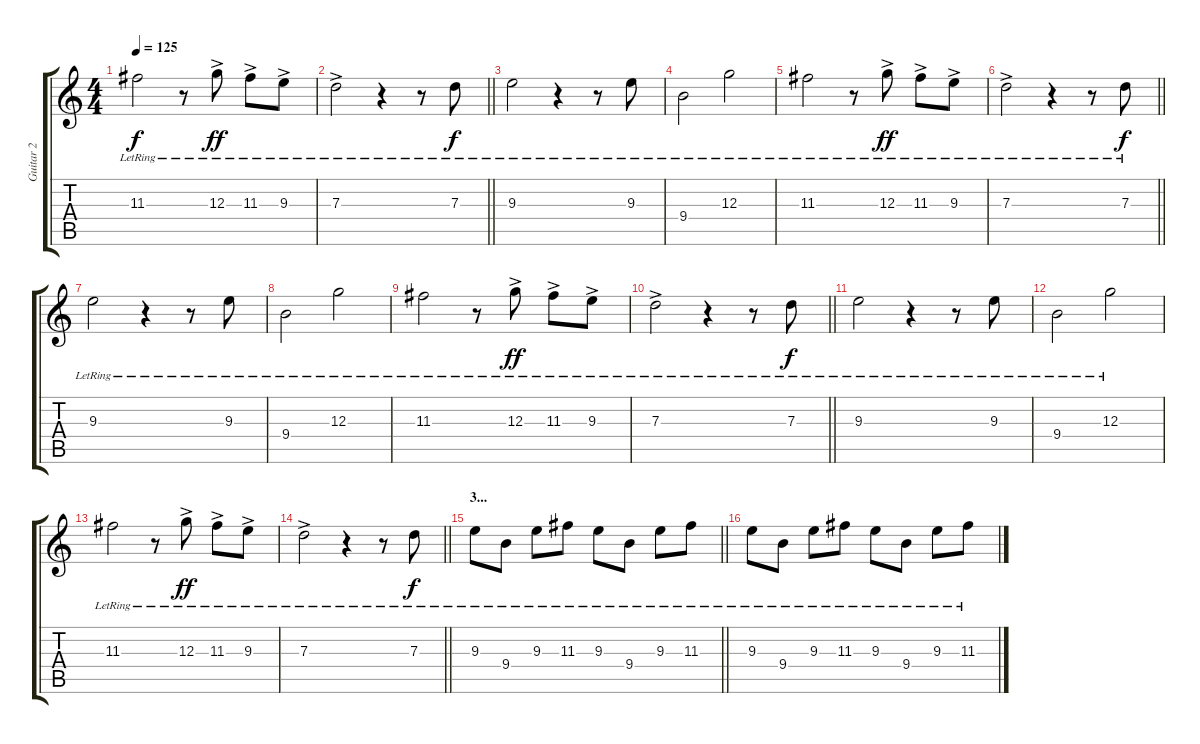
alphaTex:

\track ("Guitar 2" "Guitar 2") {instrument acousticguitarnylon}
\staff {score tabs}
\tuning (E4 B3 G3 D3 A2 E2) {hide}
\ts (4 4)
\tempo 125
\clef g2
\ks c
11.3{lr}.2{dy f} r.8 12.3{ac lr}.8{dy ff} 11.3{ac lr}.8 9.3{ac lr}.8 |
\barLineRight lightlight
7.3{ac lr}.2 r.4 r.8 7.3{lr}.8{dy f} |
9.3{lr}.2 r.4 r.8 9.3{lr}.8 |
9.4{lr}.2 12.3{lr}.2 |
11.3{lr}.2 r.8 12.3{ac lr}.8{dy ff} 11.3{ac lr}.8 9.3{ac lr}.8 |
\barLineRight lightlight
7.3{ac lr}.2 r.4 r.8 7.3{lr}.8{dy f} |
9.3{lr}.2 r.4 r.8 9.3{lr}.8 |
9.4{lr}.2 12.3{lr}.2 |
11.3{lr}.2 r.8 12.3{ac lr}.8{dy ff} 11.3{ac lr}.8 9.3{ac lr}.8 |
\barLineRight lightlight
7.3{ac lr}.2 r.4 r.8 7.3{lr}.8{dy f} |
9.3{lr}.2 r.4 r.8 9.3{lr}.8 |
9.4{lr}.2 12.3{lr}.2 |
11.3{lr}.2 r.8 12.3{ac lr}.8{dy ff} 11.3{ac lr}.8 9.3{ac lr}.8 |
\barLineRight lightlight
7.3{ac lr}.2 r.4 r.8 7.3{lr}.8{dy f} |
\section ("" "3...")
\barLineRight lightlight
9.3{lr}.8 9.4{lr}.8 9.3{lr}.8 11.3{lr}.8 9.3{lr}.8 9.4{lr}.8 9.3{lr}.8 11.3{lr}.8 |
9.3{lr}.8 9.4{lr}.8 9.3{lr}.8 11.3{lr}.8 9.3{lr}.8 9.4{lr}.8 9.3{lr}.8 11.3{lr}.8
